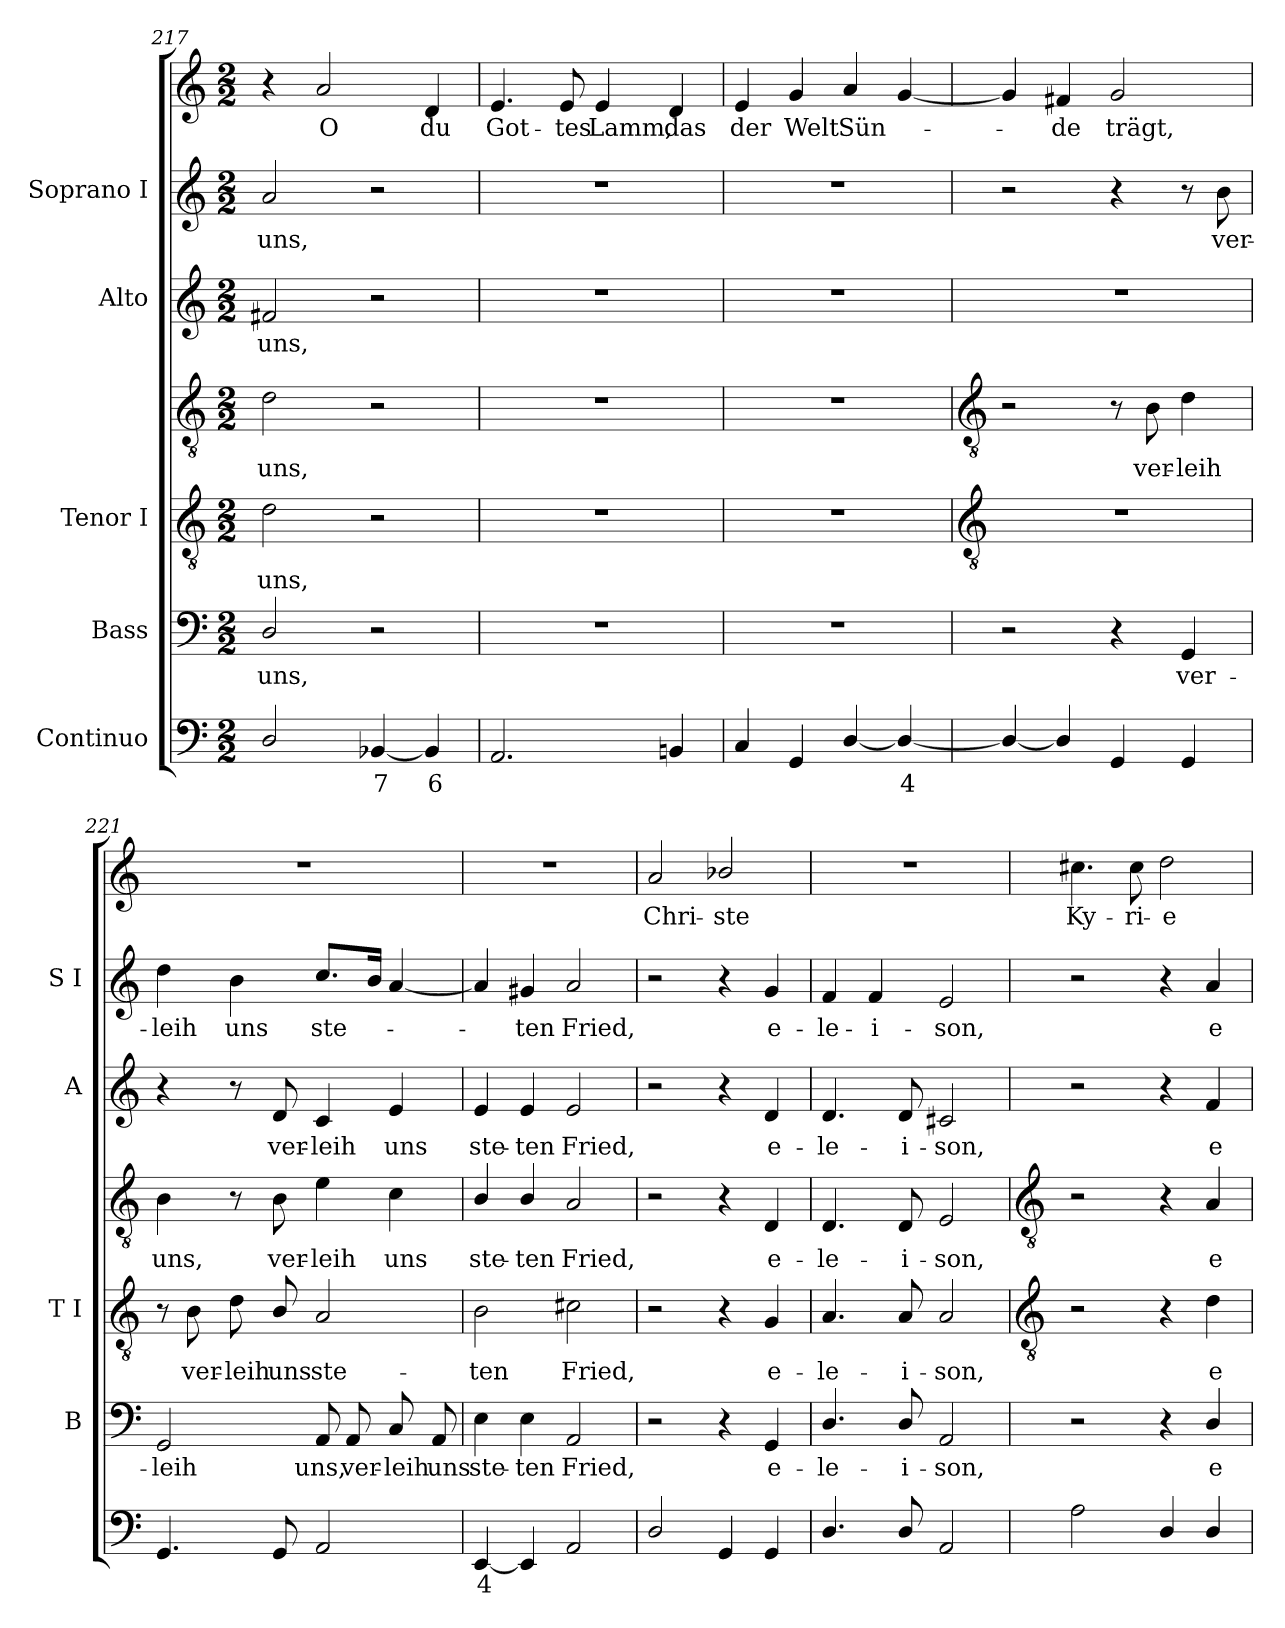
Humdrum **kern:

**kern	**text	**kern	**text	**kern	**text	**kern	**text	**kern	**text	**kern	**text	**kern	**text
*part5	*part5	*part4	*part4	*part3	*part3	*part3	*part3	*part2	*part2	*part1	*part1	*part1	*part1
*staff7	*staff7	*staff6	*staff6	*staff5	*staff5	*staff4	*staff4	*staff3	*staff3	*staff2	*staff2	*staff1	*staff1
*I"Continuo	*	*I"Bass	*	*I"Tenor I	*	*	*	*I"Alto	*	*I"Soprano I	*	*	*
*	*	*I'B	*	*I'T I	*	*	*	*I'A	*	*I'S I	*	*	*
*clefF4	*	*clefF4	*	*clefGv2	*	*clefGv2	*	*clefG2	*	*clefG2	*	*clefG2	*
*k[]	*	*k[]	*	*k[]	*	*k[]	*	*k[]	*	*k[]	*	*k[]	*
*C:	*	*C:	*	*C:	*	*C:	*	*C:	*	*C:	*	*C:	*
*M2/2	*	*M2/2	*	*M2/2	*	*M2/2	*	*M2/2	*	*M2/2	*	*M2/2	*
=217	=217	=217	=217	=217	=217	=217	=217	=217	=217	=217	=217	=217	=217
!	!	!	!LO:LY:b	!	!LO:LY:b	!	!LO:LY:b	!	!LO:LY:b	!	!LO:LY:b	!	!
2D/	.	2D/	uns,	2d	uns,	2d	uns,	2f#X	uns,	2a	uns,	4r	.
!	!	!	!	!	!	!	!	!	!	!	!	!	!LO:LY:b
.	.	.	.	.	.	.	.	.	.	.	.	2a	O
!	!LO:LY:b	!	!	!	!	!	!	!	!	!	!	!	!
[4BB-X	7	2r	.	2r	.	2r	.	2r	.	2r	.	.	.
!	!LO:LY:b	!	!	!	!	!	!	!	!	!	!	!	!LO:LY:b
4BB-]	6	.	.	.	.	.	.	.	.	.	.	4d	du
=218	=218	=218	=218	=218	=218	=218	=218	=218	=218	=218	=218	=218	=218
!	!	!	!	!	!	!	!	!	!	!	!	!	!LO:LY:b
2.AA	.	1r	.	1r	.	1r	.	1r	.	1r	.	4.e	Got-
!	!	!	!	!	!	!	!	!	!	!	!	!	!LO:LY:b
.	.	.	.	.	.	.	.	.	.	.	.	8e	-tes
!	!	!	!	!	!	!	!	!	!	!	!	!	!LO:LY:b
.	.	.	.	.	.	.	.	.	.	.	.	4e	Lamm,
!	!	!	!	!	!	!	!	!	!	!	!	!	!LO:LY:b
4BBn	.	.	.	.	.	.	.	.	.	.	.	4d	das
=219	=219	=219	=219	=219	=219	=219	=219	=219	=219	=219	=219	=219	=219
!	!	!	!	!	!	!	!	!	!	!	!	!	!LO:LY:b
4C	.	1r	.	1r	.	1r	.	1r	.	1r	.	4e	der
!	!	!	!	!	!	!	!	!	!	!	!	!	!LO:LY:b
4GG	.	.	.	.	.	.	.	.	.	.	.	4g	Welt
!	!	!	!	!	!	!	!	!	!	!	!	!	!LO:LY:b
[4D/	.	.	.	.	.	.	.	.	.	.	.	4a	Sün-
!	!LO:LY:b	!	!	!	!	!	!	!	!	!	!	!	!
4D/_	4	.	.	.	.	.	.	.	.	.	.	[4g	.
!!LO:LB:g=z
=220	=220	=220	=220	=220	=220	=220	=220	=220	=220	=220	=220	=220	=220
*	*	*	*	*clefGv2	*	*clefGv2	*	*	*	*	*	*	*
4D/_	.	2r	.	1r	.	2r	.	1r	.	2r	.	4g]	.
!	!	!	!	!	!	!	!	!	!	!	!	!	!LO:LY:b
4D/]	.	.	.	.	.	.	.	.	.	.	.	4f#X	de
!	!	!	!	!	!	!	!	!	!	!	!	!	!LO:LY:b
4GG	.	4r	.	.	.	8r	.	.	.	4r	.	2g	trägt,
!	!	!	!	!	!	!	!LO:LY:b	!	!	!	!	!	!
.	.	.	.	.	.	8B	ver-	.	.	.	.	.	.
!	!	!	!LO:LY:b	!	!	!	!LO:LY:b	!	!	!	!	!	!
4GG	.	4GG	ver-	.	.	4d	-leih	.	.	8r	.	.	.
!	!	!	!	!	!	!	!	!	!	!	!LO:LY:b	!	!
.	.	.	.	.	.	.	.	.	.	8b	ver-	.	.
=221	=221	=221	=221	=221	=221	=221	=221	=221	=221	=221	=221	=221	=221
!	!	!	!LO:LY:b	!	!	!	!LO:LY:b	!	!	!	!LO:LY:b	!	!
4.GG	.	2GG	-leih	8r	.	4B	uns,	4r	.	4dd	-leih	1r	.
!	!	!	!	!	!LO:LY:b	!	!	!	!	!	!	!	!
.	.	.	.	8B	ver-	.	.	.	.	.	.	.	.
!	!	!	!	!	!LO:LY:b	!	!	!	!	!	!LO:LY:b	!	!
.	.	.	.	8d	-leih	8r	.	8r	.	4b	uns	.	.
!	!	!	!	!	!LO:LY:b	!	!LO:LY:b	!	!LO:LY:b	!	!	!	!
8GG	.	.	.	8B/	uns	8B	ver-	8d	ver-	.	.	.	.
!	!	!	!LO:LY:b	!	!LO:LY:b	!	!LO:LY:b	!	!LO:LY:b	!	!LO:LY:b	!	!
2AA	.	8AA	uns,	2A	ste-	4e	-leih	4c	-leih	8.cc/L	ste-	.	.
!	!	!	!LO:LY:b	!	!	!	!	!	!	!	!	!	!
.	.	8AA	ver-	.	.	.	.	.	.	.	.	.	.
.	.	.	.	.	.	.	.	.	.	16b/J	.	.	.
!	!	!	!LO:LY:b	!	!	!	!LO:LY:b	!	!LO:LY:b	!	!	!	!
.	.	8C	-leih	.	.	4c	uns	4e	uns	[4a	.	.	.
!	!	!	!LO:LY:b	!	!	!	!	!	!	!	!	!	!
.	.	8AA	uns	.	.	.	.	.	.	.	.	.	.
=222	=222	=222	=222	=222	=222	=222	=222	=222	=222	=222	=222	=222	=222
!	!LO:LY:b	!	!LO:LY:b	!	!LO:LY:b	!	!LO:LY:b	!	!LO:LY:b	!	!	!	!
[4EE	4	4E	ste-	2B	ten	4B/	-ste-	4e	ste-	4a]	.	1r	.
!	!	!	!LO:LY:b	!	!	!	!LO:LY:b	!	!LO:LY:b	!	!LO:LY:b	!	!
4EE]	.	4E	-ten	.	.	4B/	-ten	4e	-ten	4g#X	ten	.	.
!	!	!	!LO:LY:b	!	!LO:LY:b	!	!LO:LY:b	!	!LO:LY:b	!	!LO:LY:b	!	!
2AA	.	2AA	Fried,	2c#X	Fried,	2A	Fried,	2e	Fried,	2a	Fried,	.	.
=223	=223	=223	=223	=223	=223	=223	=223	=223	=223	=223	=223	=223	=223
!	!	!	!	!	!	!	!	!	!	!	!	!	!LO:LY:b
2D/	.	2r	.	2r	.	2r	.	2r	.	2r	.	2a	Chri-
!	!	!	!	!	!	!	!	!	!	!	!	!	!LO:LY:b
4GG	.	4r	.	4r	.	4r	.	4r	.	4r	.	2b-X/	-ste
!	!	!	!LO:LY:b	!	!LO:LY:b	!	!LO:LY:b	!	!LO:LY:b	!	!LO:LY:b	!	!
4GG	.	4GG	e-	4G	-e-	4D	e-	4d	e-	4g	e-	.	.
=224	=224	=224	=224	=224	=224	=224	=224	=224	=224	=224	=224	=224	=224
!	!	!	!LO:LY:b	!	!LO:LY:b	!	!LO:LY:b	!	!LO:LY:b	!	!LO:LY:b	!	!
4.D/	.	4.D/	-le-	4.A	le-	4.D	-le-	4.d	-le-	4f	-le-	1r	.
!	!	!	!	!	!	!	!	!	!	!	!LO:LY:b	!	!
.	.	.	.	.	.	.	.	.	.	4f	-i-	.	.
!	!	!	!LO:LY:b	!	!LO:LY:b	!	!LO:LY:b	!	!LO:LY:b	!	!	!	!
8D/	.	8D/	-i-	8A	-i-	8D	-i-	8d	-i-	.	.	.	.
!	!	!	!LO:LY:b	!	!LO:LY:b	!	!LO:LY:b	!	!LO:LY:b	!	!LO:LY:b	!	!
2AA	.	2AA	-son,	2A	-son,	2E	-son,	2c#X	-son,	2e	-son,	.	.
!!LO:LB:g=z
=225	=225	=225	=225	=225	=225	=225	=225	=225	=225	=225	=225	=225	=225
*	*	*	*	*clefGv2	*	*clefGv2	*	*	*	*	*	*	*
!	!	!	!	!	!	!	!	!	!	!	!	!	!LO:LY:b
2A	.	2r	.	2r	.	2r	.	2r	.	2r	.	4.cc#X	Ky-
!	!	!	!	!	!	!	!	!	!	!	!	!	!LO:LY:b
.	.	.	.	.	.	.	.	.	.	.	.	8cc#	-ri-
!	!	!	!	!	!	!	!	!	!	!	!	!	!LO:LY:b
4D/	.	4r	.	4r	.	4r	.	4r	.	4r	.	2dd	-e
!	!	!	!LO:LY:b	!	!LO:LY:b	!	!LO:LY:b	!	!LO:LY:b	!	!LO:LY:b	!	!
4D/	.	4D/	e-	4d	-e-	4A	e-	4f	e-	4a	e-	.	.
=	=	=	=	=	=	=	=	=	=	=	=	=	=
*-	*-	*-	*-	*-	*-	*-	*-	*-	*-	*-	*-	*-	*-
